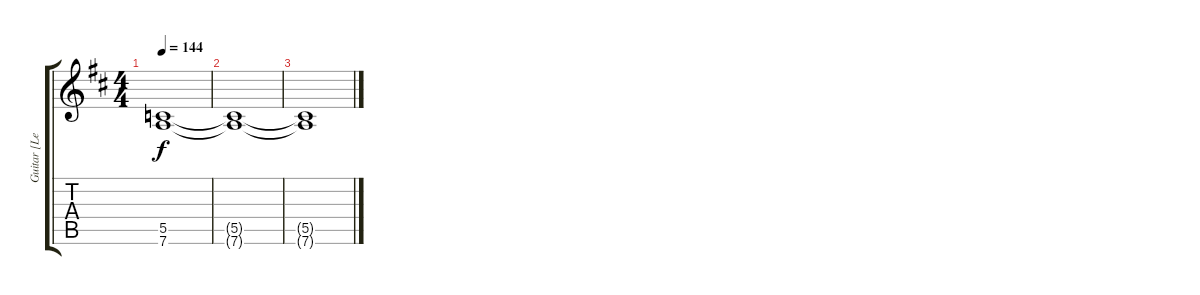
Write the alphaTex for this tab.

\track ("Guitar [Left]" "Guitar [Le") {instrument distortionguitar}
\staff {score tabs}
\tuning (D4 A3 F3 C3 G2 D2) {hide}
\ts (4 4)
\tempo 144
\clef g2
\ks d
(5.5 7.6).1{dy f} |
(5.5{t} 7.6{t}).1 |
(5.5{t} 7.6{t}).1
